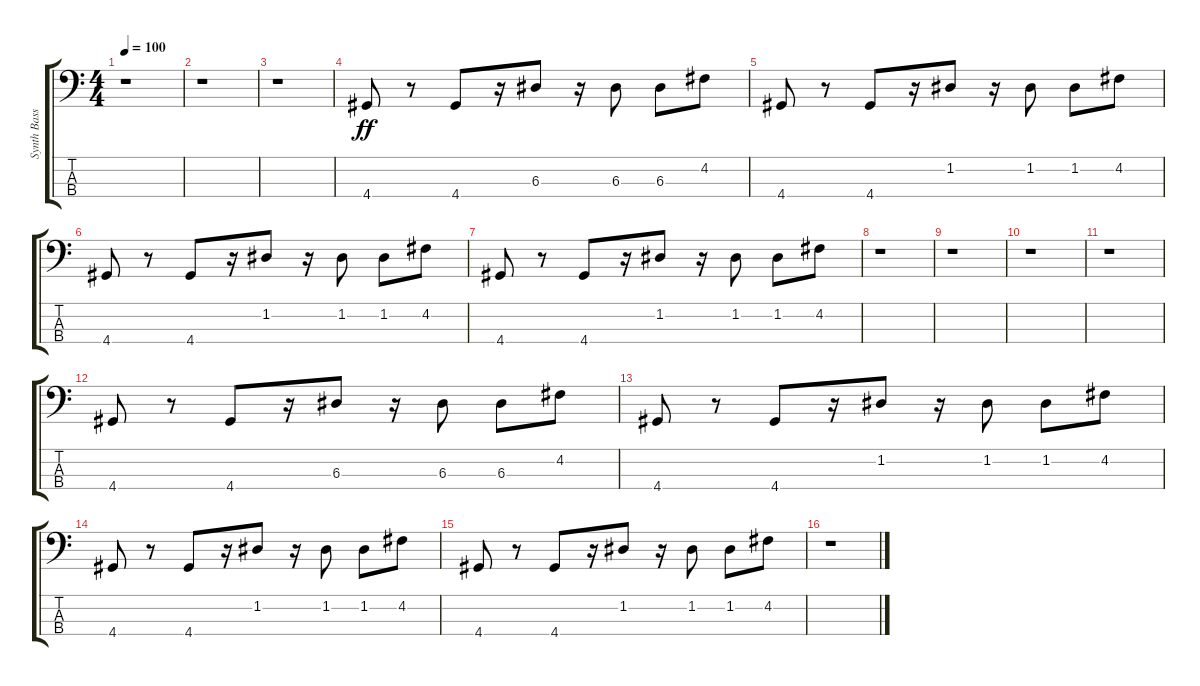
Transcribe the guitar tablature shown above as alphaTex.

\track ("Synth Bass" "Synth Bass") {instrument synthbass2}
\staff {score tabs}
\tuning (G2 D2 A1 E1) {hide}
\ts (4 4)
\tempo 100
\clef f4
\ks c
r.1{dy ff} |
r.1 |
r.1 |
4.4.8 r.8 4.4.8 r.16 6.3.8 r.16 6.3.8 6.3.8 4.2.8 |
4.4.8 r.8 4.4.8 r.16 1.2.8 r.16 1.2.8 1.2.8 4.2.8 |
4.4.8 r.8 4.4.8 r.16 1.2.8 r.16 1.2.8 1.2.8 4.2.8 |
4.4.8 r.8 4.4.8 r.16 1.2.8 r.16 1.2.8 1.2.8 4.2.8 |
r.1 |
r.1 |
r.1 |
r.1 |
4.4.8 r.8 4.4.8 r.16 6.3.8 r.16 6.3.8 6.3.8 4.2.8 |
4.4.8 r.8 4.4.8 r.16 1.2.8 r.16 1.2.8 1.2.8 4.2.8 |
4.4.8 r.8 4.4.8 r.16 1.2.8 r.16 1.2.8 1.2.8 4.2.8 |
4.4.8 r.8 4.4.8 r.16 1.2.8 r.16 1.2.8 1.2.8 4.2.8 |
r.1
